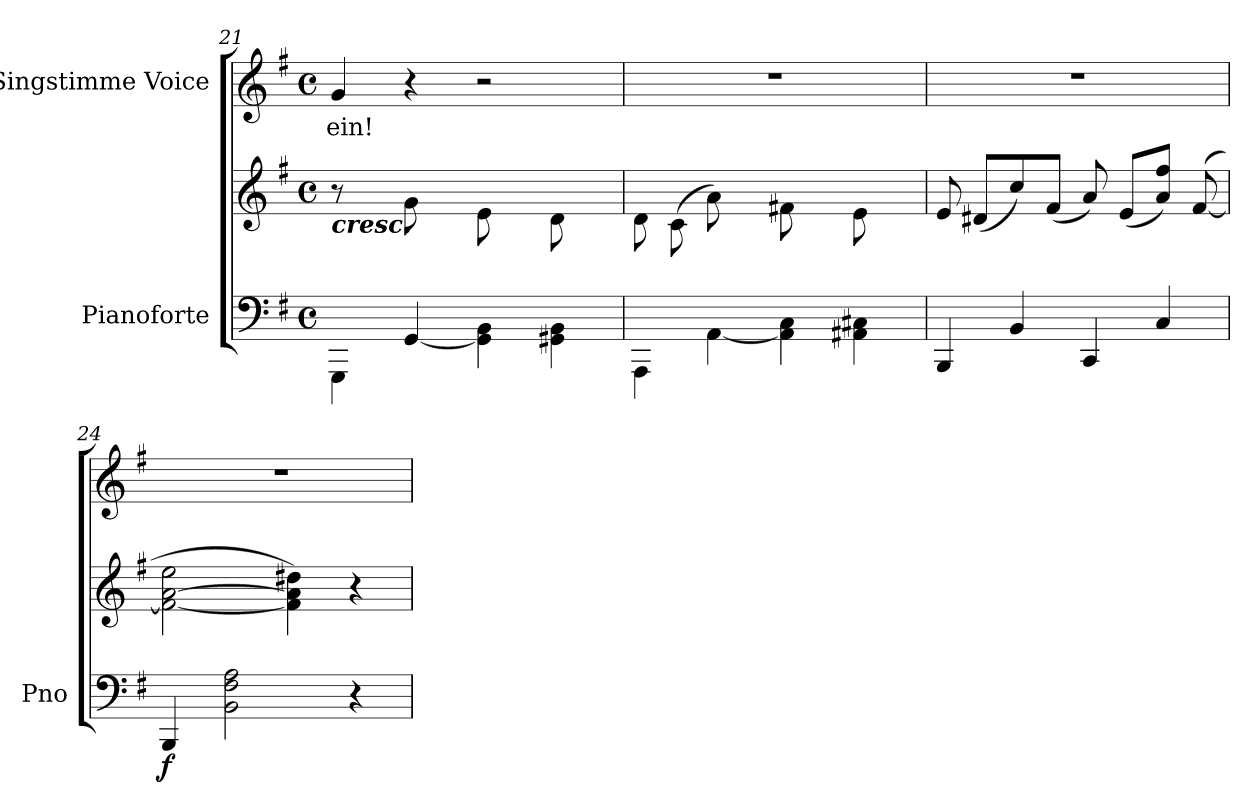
**kern	**kern	**dynam	**kern	**text
*part2	*part2	*part2	*part1	*part1
*staff3	*staff2	*staff2/3	*staff1	*staff1
*I"Pianoforte	*	*	*I"Singstimme Voice	*
*I'Pno	*	*	*	*
!!LO:LB:g=z
*clefF4	*clefG2	*	*clefG2	*
*k[f#]	*k[f#]	*	*k[f#]	*
*M4/4	*M4/4	*	*M4/4	*
*met(c)	*met(c)	*	*met(c)	*
=21	=21	=21	=21	=21
*^	*	*	*	*
!	!	!LO:TX:b:Bi:t=cresc.	!	!	!
!	!	!	!	!	!LO:LY:b
8ryy	4GGG\	8r	.	4g/	ein!
(8B/L	.	8ryy	.	.	.
8ryy	[<4GG/	8g\)	.	4r	.
(8G/J	.	8ryy	.	.	.
8ryy	4GG\] 4BB\	8e\L)	.	2r	.
(8Fn/	.	8ryy	.	.	.
8ryy	4GG#X\ 4BB\	8d\)	.	.	.
(8E/J	.	8ryy	.	.	.
=22	=22	=22	=22	=22	=22
4.ryy	4AAA\	8d\)	.	1r	.
.	.	(8c\L	.	.	.
.	[<4AA\	8a\)	.	.	.
(8A/J	.	8ryy	.	.	.
8ryy	4AA\] 4C\	8f#X\L)	.	.	.
(8G/	.	8ryy	.	.	.
8ryy	4AA#X\ 4C#X\	8e\)	.	.	.
(8F#/J	.	8ryy	.	.	.
*v	*v	*	*	*	*
=23	=23	=23	=23	=23
4BBB/	8e/)	.	1r	.
.	(>8d#X/L	.	.	.
4BB/	8cc/)	.	.	.
.	(>8f#/J	.	.	.
4CC/	8a/)	.	.	.
.	(8e/L	.	.	.
4C/	8a/ 8ff#/J)	.	.	.
.	(>[<8f#/	.	.	.
=24	=24	=24	=24	=24
!	!	!LO:DY:b=2	!	!
4BBB/	2f#\_ [<2a\ 2ee\	f	1r	.
2BB\ 2F#\ 2A\	.	.	.	.
.	4f#\] 4a\] 4dd#X\)	.	.	.
4r	4r	.	.	.
=	=	=	=	=
*-	*-	*-	*-	*-
